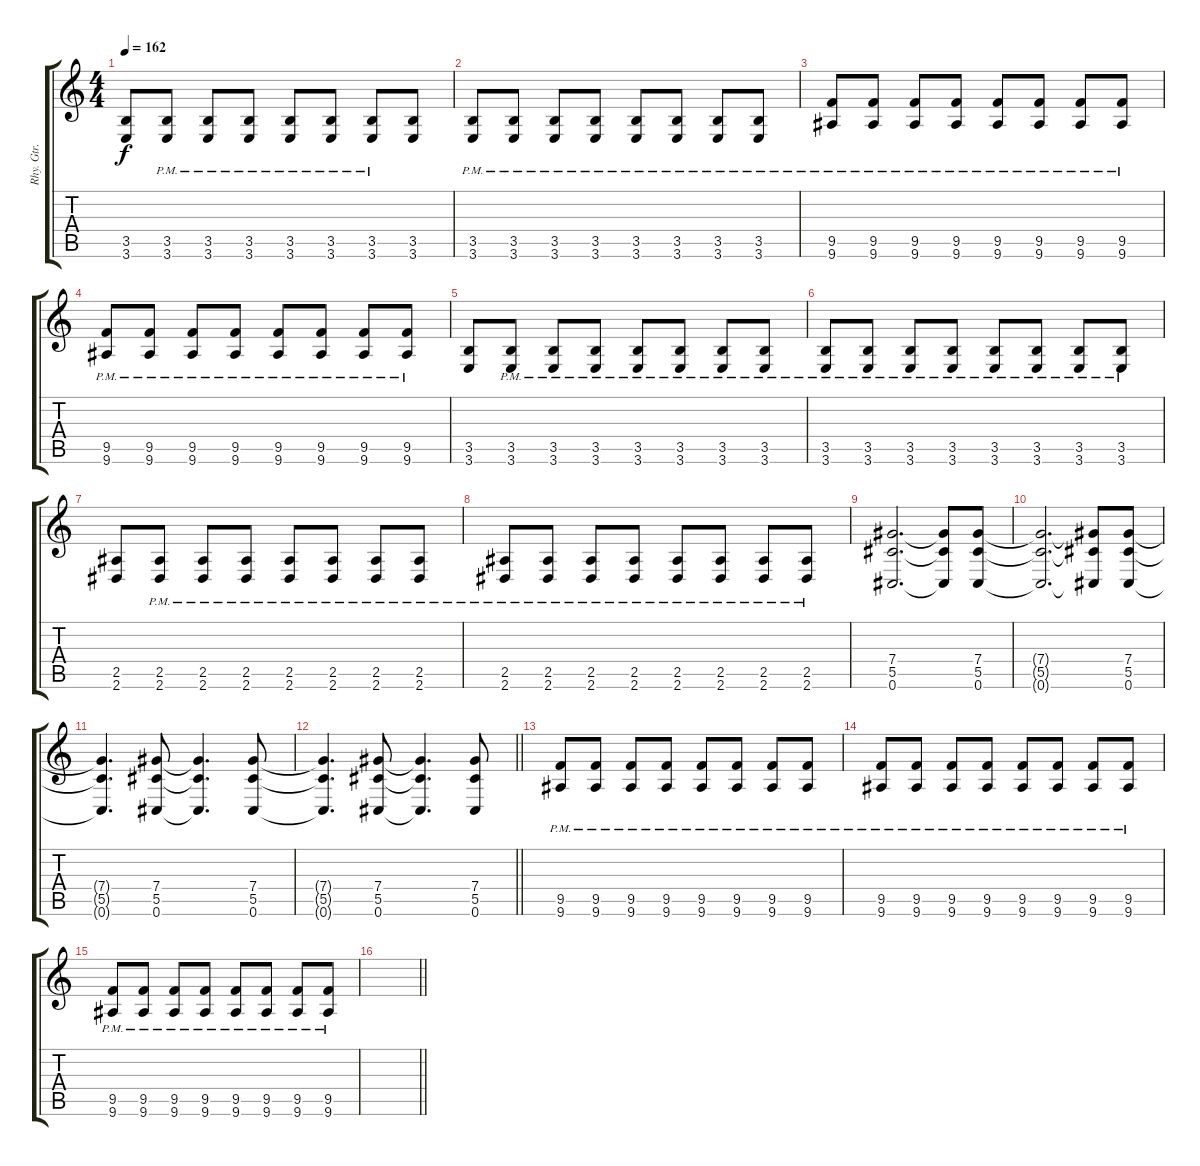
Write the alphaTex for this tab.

\track ("Rhy. Gtr. 1" "Rhy. Gtr. ") {instrument distortionguitar}
\staff {score tabs}
\tuning (Eb4 Bb3 Gb3 Db3 Ab2 Db2) {hide}
\ts (4 4)
\tempo 162
\clef g2
\ks c
(3.5 3.6).8{dy f} (3.5{pm} 3.6{pm}).8 (3.5{pm} 3.6{pm}).8 (3.5{pm} 3.6{pm}).8 (3.5{pm} 3.6{pm}).8 (3.5{pm} 3.6{pm}).8 (3.5{pm} 3.6{pm}).8 (3.5 3.6).8 |
(3.5{pm} 3.6{pm}).8 (3.5{pm} 3.6{pm}).8 (3.5{pm} 3.6{pm}).8 (3.5{pm} 3.6{pm}).8 (3.5{pm} 3.6{pm}).8 (3.5{pm} 3.6{pm}).8 (3.5{pm} 3.6{pm}).8 (3.5{pm} 3.6{pm}).8 |
(9.5{pm} 9.6{pm}).8 (9.5{pm} 9.6{pm}).8 (9.5{pm} 9.6{pm}).8 (9.5{pm} 9.6{pm}).8 (9.5{pm} 9.6{pm}).8 (9.5{pm} 9.6{pm}).8 (9.5{pm} 9.6{pm}).8 (9.5{pm} 9.6{pm}).8 |
(9.5{pm} 9.6{pm}).8 (9.5{pm} 9.6{pm}).8 (9.5{pm} 9.6{pm}).8 (9.5{pm} 9.6{pm}).8 (9.5{pm} 9.6{pm}).8 (9.5{pm} 9.6{pm}).8 (9.5{pm} 9.6{pm}).8 (9.5{pm} 9.6{pm}).8 |
(3.5 3.6).8 (3.5{pm} 3.6{pm}).8 (3.5{pm} 3.6{pm}).8 (3.5{pm} 3.6{pm}).8 (3.5{pm} 3.6{pm}).8 (3.5{pm} 3.6{pm}).8 (3.5{pm} 3.6{pm}).8 (3.5{pm} 3.6{pm}).8 |
(3.5{pm} 3.6{pm}).8 (3.5{pm} 3.6{pm}).8 (3.5{pm} 3.6{pm}).8 (3.5{pm} 3.6{pm}).8 (3.5{pm} 3.6{pm}).8 (3.5{pm} 3.6{pm}).8 (3.5{pm} 3.6{pm}).8 (3.5{pm} 3.6{pm}).8 |
(2.5 2.6).8 (2.5{pm} 2.6{pm}).8 (2.5{pm} 2.6{pm}).8 (2.5{pm} 2.6{pm}).8 (2.5{pm} 2.6{pm}).8 (2.5{pm} 2.6{pm}).8 (2.5{pm} 2.6{pm}).8 (2.5{pm} 2.6{pm}).8 |
(2.5{pm} 2.6{pm}).8 (2.5{pm} 2.6{pm}).8 (2.5{pm} 2.6{pm}).8 (2.5{pm} 2.6{pm}).8 (2.5{pm} 2.6{pm}).8 (2.5{pm} 2.6{pm}).8 (2.5{pm} 2.6{pm}).8 (2.5{pm} 2.6{pm}).8 |
(7.4 5.5 0.6).2{d} (7.4{t} 5.5{t} 0.6{t}).8 (7.4 5.5 0.6).8 |
(7.4{t} 5.5{t} 0.6{t}).2{d} (7.4{t} 5.5{t} 0.6{t}).8 (7.4 5.5 0.6).8 |
(7.4{t} 5.5{t} 0.6{t}).4{d} (7.4 5.5 0.6).8 (7.4{t} 5.5{t} 0.6{t}).4{d} (7.4 5.5 0.6).8 |
\barLineRight lightlight
(7.4{t} 5.5{t} 0.6{t}).4{d} (7.4 5.5 0.6).8 (7.4{t} 5.5{t} 0.6{t}).4{d} (7.4 5.5 0.6).8 |
\section ("" "")
(9.5{pm} 9.6{pm}).8 (9.5{pm} 9.6{pm}).8 (9.5{pm} 9.6{pm}).8 (9.5{pm} 9.6{pm}).8 (9.5{pm} 9.6{pm}).8 (9.5{pm} 9.6{pm}).8 (9.5{pm} 9.6{pm}).8 (9.5{pm} 9.6{pm}).8 |
(9.5{pm} 9.6{pm}).8 (9.5{pm} 9.6{pm}).8 (9.5{pm} 9.6{pm}).8 (9.5{pm} 9.6{pm}).8 (9.5{pm} 9.6{pm}).8 (9.5{pm} 9.6{pm}).8 (9.5{pm} 9.6{pm}).8 (9.5{pm} 9.6{pm}).8 |
(9.5{pm} 9.6{pm}).8 (9.5{pm} 9.6{pm}).8 (9.5{pm} 9.6{pm}).8 (9.5{pm} 9.6{pm}).8 (9.5{pm} 9.6{pm}).8 (9.5{pm} 9.6{pm}).8 (9.5{pm} 9.6{pm}).8 (9.5{pm} 9.6{pm}).8 |
\barLineRight lightlight
